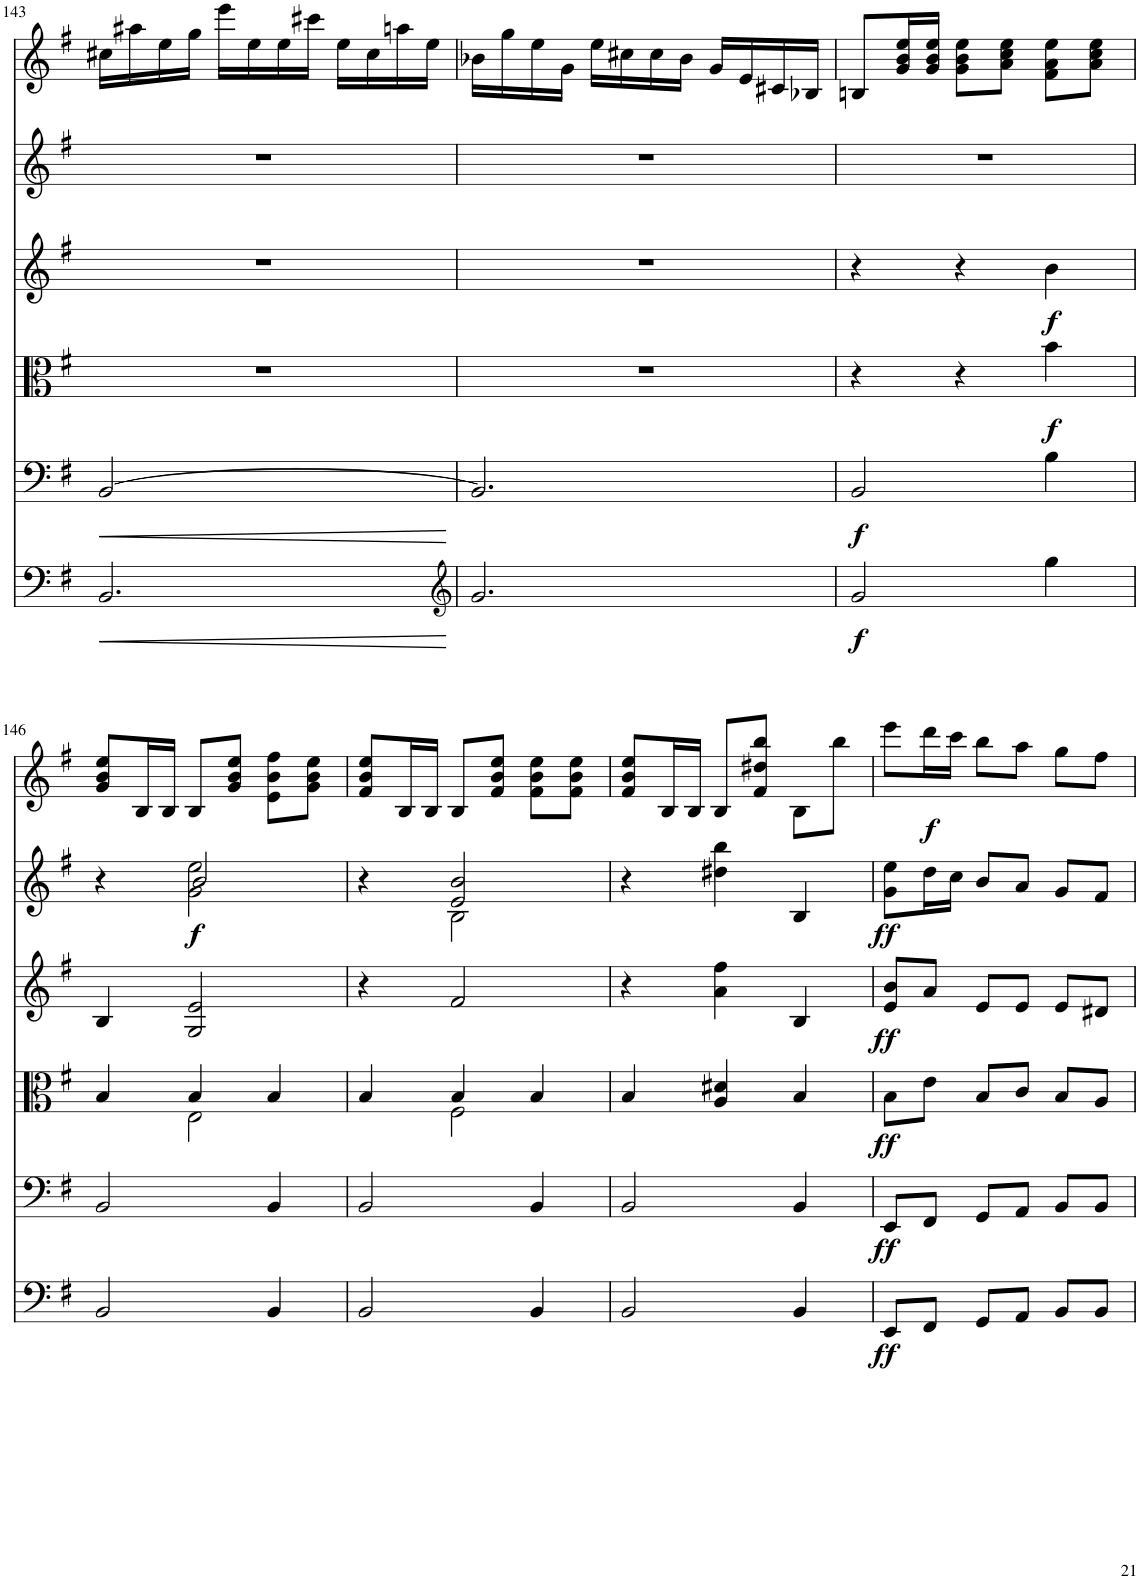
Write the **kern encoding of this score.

**kern	**dynam	**kern	**dynam	**kern	**dynam	**kern	**dynam	**kern	**dynam	**kern	**dynam
*part6	*part6	*part5	*part5	*part4	*part4	*part3	*part3	*part2	*part2	*part1	*part1
*staff6	*staff6	*staff5	*staff5	*staff4	*staff4	*staff3	*staff3	*staff2	*staff2	*staff1	*staff1
*I"Voice	*	*I"Voice	*	*I"Voice	*	*I"Voice	*	*I"Voice	*	*I"Voice	*
*I'V	*	*I'V	*	*I'V	*	*I'V	*	*I'V	*	*I'V	*
!!LO:PB:g=z
*clefG2	*	*clefG2	*	*clefC3	*	*clefG2	*	*clefG2	*	*clefG2	*
*k[f#]	*	*k[f#]	*	*k[f#]	*	*k[f#]	*	*k[f#]	*	*k[f#]	*
*M3/4	*	*M3/4	*	*M3/4	*	*M3/4	*	*M3/4	*	*M3/4	*
=143	=143	=143	=143	=143	=143	=143	=143	=143	=143	=143	=143
2.BB/	.	[>2BB/	.	2.r	.	2.r	.	2.r	.	16cc#X\LL	.
.	.	.	.	.	.	.	.	.	.	16aa#X\	.
.	.	.	.	.	.	.	.	.	.	16ee\	.
.	.	.	.	.	.	.	.	.	.	16gg\JJ	.
.	.	.	.	.	.	.	.	.	.	16eee\LL	.
.	.	.	.	.	.	.	.	.	.	16ee\	.
.	.	.	.	.	.	.	.	.	.	16ee\	.
.	.	.	.	.	.	.	.	.	.	16ccc#X\JJ	.
.	.	4ryy	.	.	.	.	.	.	.	16ee\LL	.
.	.	.	.	.	.	.	.	.	.	16cc#\	.
.	.	.	.	.	.	.	.	.	.	16aan\	.
.	.	.	.	.	.	.	.	.	.	16ee\JJ	.
=144	=144	=144	=144	=144	=144	=144	=144	=144	=144	=144	=144
*clefG2	*	*	*	*	*	*	*	*	*	*	*
2.g/	.	2.BB/]	.	2.r	.	2.r	.	2.r	.	16b-X\LL	.
.	.	.	.	.	.	.	.	.	.	16gg\	.
.	.	.	.	.	.	.	.	.	.	16ee\	.
.	.	.	.	.	.	.	.	.	.	16g\JJ	.
.	.	.	.	.	.	.	.	.	.	16ee\LL	.
.	.	.	.	.	.	.	.	.	.	16cc#X\	.
.	.	.	.	.	.	.	.	.	.	16cc#\	.
.	.	.	.	.	.	.	.	.	.	16b-\JJ	.
.	.	.	.	.	.	.	.	.	.	16g/LL	.
.	.	.	.	.	.	.	.	.	.	16e/	.
.	.	.	.	.	.	.	.	.	.	16c#X/	.
.	.	.	.	.	.	.	.	.	.	16B-X/JJ	.
=145	=145	=145	=145	=145	=145	=145	=145	=145	=145	=145	=145
!	!LO:DY:b	!	!LO:DY:b	!	!	!	!	!	!	!	!
2g/	f	2BB/	f	4r	.	4r	.	2.r	.	8Bn/L	.
.	.	.	.	.	.	.	.	.	.	16g/ 16b/ 16ee/L	.
.	.	.	.	.	.	.	.	.	.	16g/ 16b/ 16ee/JJ	.
.	.	.	.	4r	.	4r	.	.	.	8g\ 8b\ 8ee\L	.
.	.	.	.	.	.	.	.	.	.	8a\ 8cc\ 8ee\J	.
!	!	!	!	!	!LO:DY:b	!	!LO:DY:b	!	!	!	!
4gg\	.	4B\	.	4b\	f	4b\	f	.	.	8f#\ 8a\ 8ee\L	.
.	.	.	.	.	.	.	.	.	.	8a\ 8cc\ 8ee\J	.
!!LO:LB:g=z
=146	=146	=146	=146	=146	=146	=146	=146	=146	=146	=146	=146
*	*	*	*	*^	*	*	*	*^	*	*	*
2BB/	.	2BB/	.	4B/	4ryy	.	4B/	.	4r	4ryy	.	8g/ 8b/ 8ee/L	.
.	.	.	.	.	.	.	.	.	.	.	.	16B/L	.
.	.	.	.	.	.	.	.	.	.	.	.	16B/JJ	.
!	!	!	!	!	!	!	!	!	!	!	!LO:DY:b	!	!
.	.	.	.	4B/	2E\	.	2G/ 2e/	.	2b/	2g\ 2ee\	f	8B/L	.
.	.	.	.	.	.	.	.	.	.	.	.	8g/ 8b/ 8ee/J	.
4BB/	.	4BB/	.	4B/	.	.	.	.	.	.	.	8e\ 8b\ 8ff#\L	.
.	.	.	.	.	.	.	.	.	.	.	.	8g\ 8b\ 8ee\J	.
=147	=147	=147	=147	=147	=147	=147	=147	=147	=147	=147	=147	=147	=147
2BB/	.	2BB/	.	4B/	4ryy	.	4r	.	4r	4ryy	.	8f#/ 8b/ 8ee/L	.
.	.	.	.	.	.	.	.	.	.	.	.	16B/L	.
.	.	.	.	.	.	.	.	.	.	.	.	16B/JJ	.
.	.	.	.	4B/	2F#\	.	2f#/	.	2e/ 2b/	2B\	.	8B/L	.
.	.	.	.	.	.	.	.	.	.	.	.	8f#/ 8b/ 8ee/J	.
4BB/	.	4BB/	.	4B/	.	.	.	.	.	.	.	8f#\ 8b\ 8ee\L	.
.	.	.	.	.	.	.	.	.	.	.	.	8f#\ 8b\ 8ee\J	.
*	*	*	*	*v	*v	*	*	*	*v	*v	*	*	*
=148	=148	=148	=148	=148	=148	=148	=148	=148	=148	=148	=148
2BB/	.	2BB/	.	4B/	.	4r	.	4r	.	8f#/ 8b/ 8ee/L	.
.	.	.	.	.	.	.	.	.	.	16B/L	.
.	.	.	.	.	.	.	.	.	.	16B/JJ	.
.	.	.	.	4A/ 4d#X/	.	4a\ 4ff#\	.	4dd#X\ 4bb\	.	8B/L	.
.	.	.	.	.	.	.	.	.	.	8f#/ 8dd#X/ 8bb/J	.
4BB/	.	4BB/	.	4B/	.	4B/	.	4B/	.	8B\L	.
.	.	.	.	.	.	.	.	.	.	8bb\J	.
=149	=149	=149	=149	=149	=149	=149	=149	=149	=149	=149	=149
!	!LO:DY:b	!	!LO:DY:b	!	!LO:DY:b	!	!LO:DY:b	!	!LO:DY:b	!	!
8EE/L	ff	8EE/L	ff	8B\L	ff	8e/ 8b/L	ff	8g\ 8ee\L	ff	8eee\L	.
!	!	!	!	!	!	!	!	!	!	!	!LO:DY:b
8FF#/J	.	8FF#/J	.	8e\J	.	8a/J	.	16dd\L	.	16ddd\L	f
.	.	.	.	.	.	.	.	16cc\JJ	.	16ccc\JJ	.
8GG/L	.	8GG/L	.	8B/L	.	8e/L	.	8b/L	.	8bb\L	.
8AA/J	.	8AA/J	.	8c/J	.	8e/J	.	8a/J	.	8aa\J	.
8BB/L	.	8BB/L	.	8B/L	.	8e/L	.	8g/L	.	8gg\L	.
8BB/J	.	8BB/J	.	8A/J	.	8d#X/J	.	8f#/J	.	8ff#\J	.
=	=	=	=	=	=	=	=	=	=	=	=
*-	*-	*-	*-	*-	*-	*-	*-	*-	*-	*-	*-
